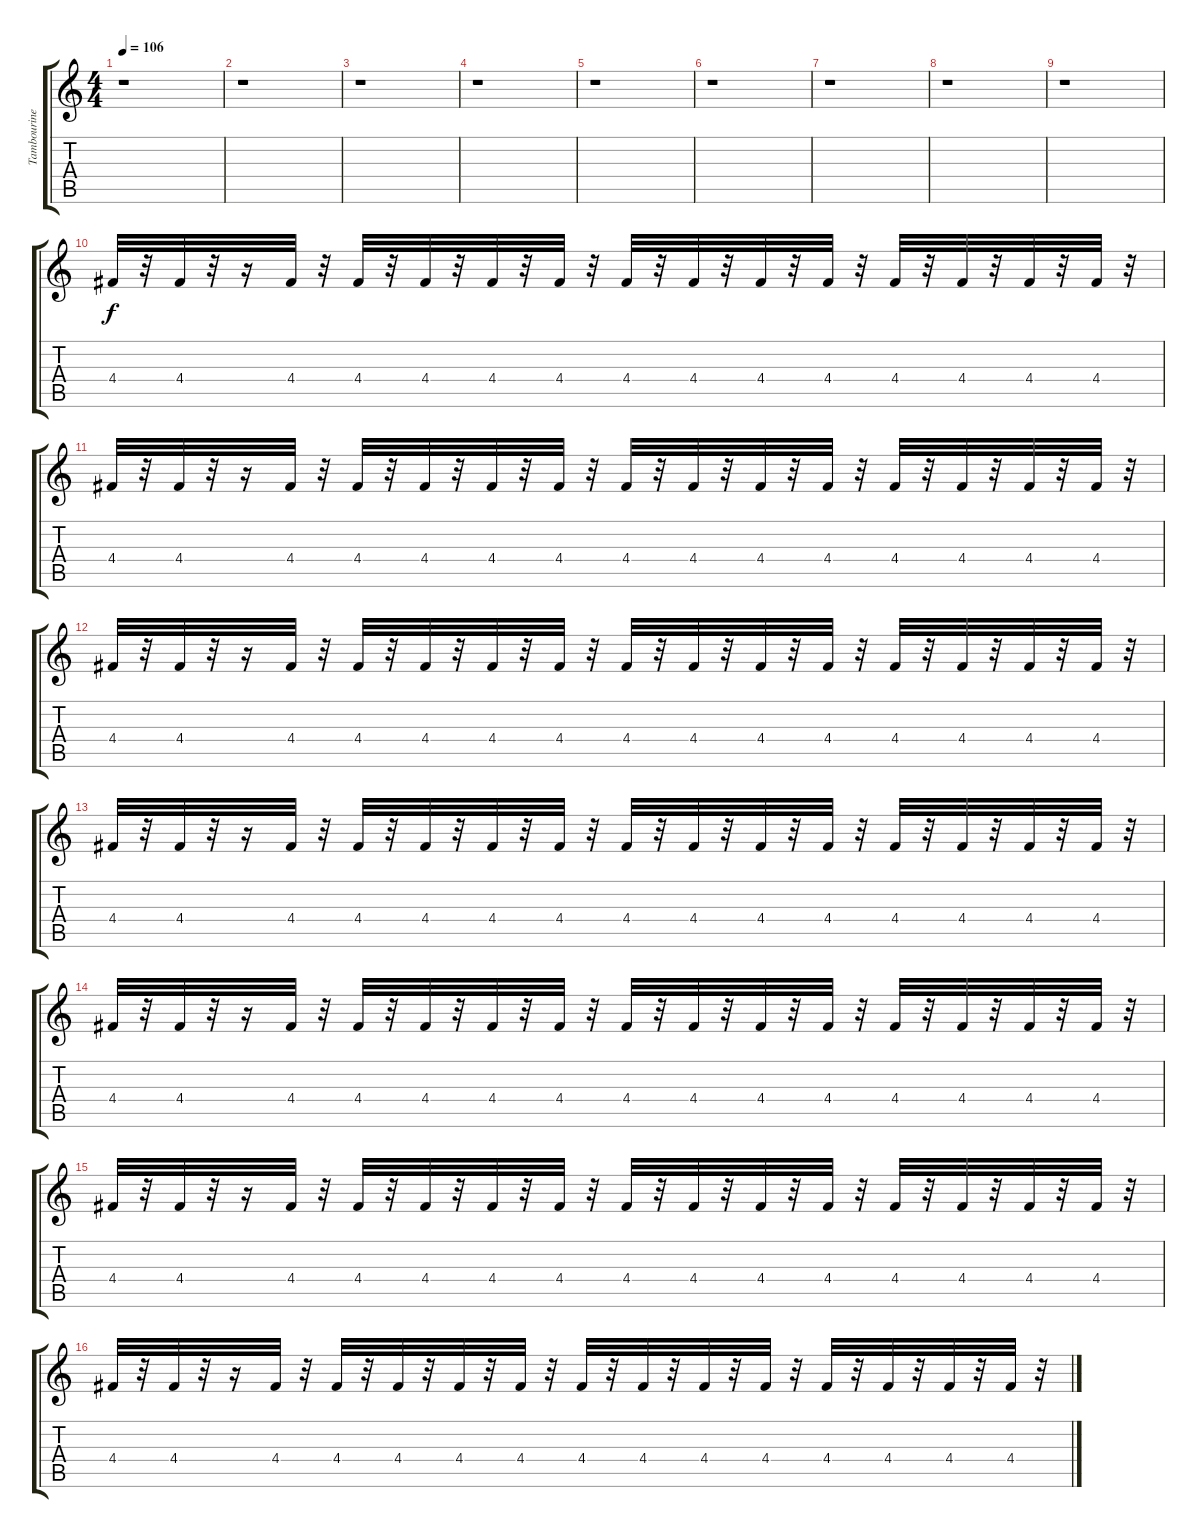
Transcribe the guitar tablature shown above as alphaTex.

\track ("Tambourine" "Tambourine") {instrument acousticguitarnylon}
\staff {score tabs}
\tuning (E4 B3 G3 D3 A2 E2) {hide}
\ts (4 4)
\tempo 106
\clef g2
\ks c
r.1{dy f} |
r.1 |
r.1 |
r.1 |
r.1 |
r.1 |
r.1 |
r.1 |
r.1 |
4.4.32 r.32 4.4.32 r.32 r.16 4.4.32 r.32 4.4.32 r.32 4.4.32 r.32 4.4.32 r.32 4.4.32 r.32 4.4.32 r.32 4.4.32 r.32 4.4.32 r.32 4.4.32 r.32 4.4.32 r.32 4.4.32 r.32 4.4.32 r.32 4.4.32 r.32 |
4.4.32 r.32 4.4.32 r.32 r.16 4.4.32 r.32 4.4.32 r.32 4.4.32 r.32 4.4.32 r.32 4.4.32 r.32 4.4.32 r.32 4.4.32 r.32 4.4.32 r.32 4.4.32 r.32 4.4.32 r.32 4.4.32 r.32 4.4.32 r.32 4.4.32 r.32 |
4.4.32 r.32 4.4.32 r.32 r.16 4.4.32 r.32 4.4.32 r.32 4.4.32 r.32 4.4.32 r.32 4.4.32 r.32 4.4.32 r.32 4.4.32 r.32 4.4.32 r.32 4.4.32 r.32 4.4.32 r.32 4.4.32 r.32 4.4.32 r.32 4.4.32 r.32 |
4.4.32 r.32 4.4.32 r.32 r.16 4.4.32 r.32 4.4.32 r.32 4.4.32 r.32 4.4.32 r.32 4.4.32 r.32 4.4.32 r.32 4.4.32 r.32 4.4.32 r.32 4.4.32 r.32 4.4.32 r.32 4.4.32 r.32 4.4.32 r.32 4.4.32 r.32 |
4.4.32 r.32 4.4.32 r.32 r.16 4.4.32 r.32 4.4.32 r.32 4.4.32 r.32 4.4.32 r.32 4.4.32 r.32 4.4.32 r.32 4.4.32 r.32 4.4.32 r.32 4.4.32 r.32 4.4.32 r.32 4.4.32 r.32 4.4.32 r.32 4.4.32 r.32 |
4.4.32 r.32 4.4.32 r.32 r.16 4.4.32 r.32 4.4.32 r.32 4.4.32 r.32 4.4.32 r.32 4.4.32 r.32 4.4.32 r.32 4.4.32 r.32 4.4.32 r.32 4.4.32 r.32 4.4.32 r.32 4.4.32 r.32 4.4.32 r.32 4.4.32 r.32 |
4.4.32 r.32 4.4.32 r.32 r.16 4.4.32 r.32 4.4.32 r.32 4.4.32 r.32 4.4.32 r.32 4.4.32 r.32 4.4.32 r.32 4.4.32 r.32 4.4.32 r.32 4.4.32 r.32 4.4.32 r.32 4.4.32 r.32 4.4.32 r.32 4.4.32 r.32
